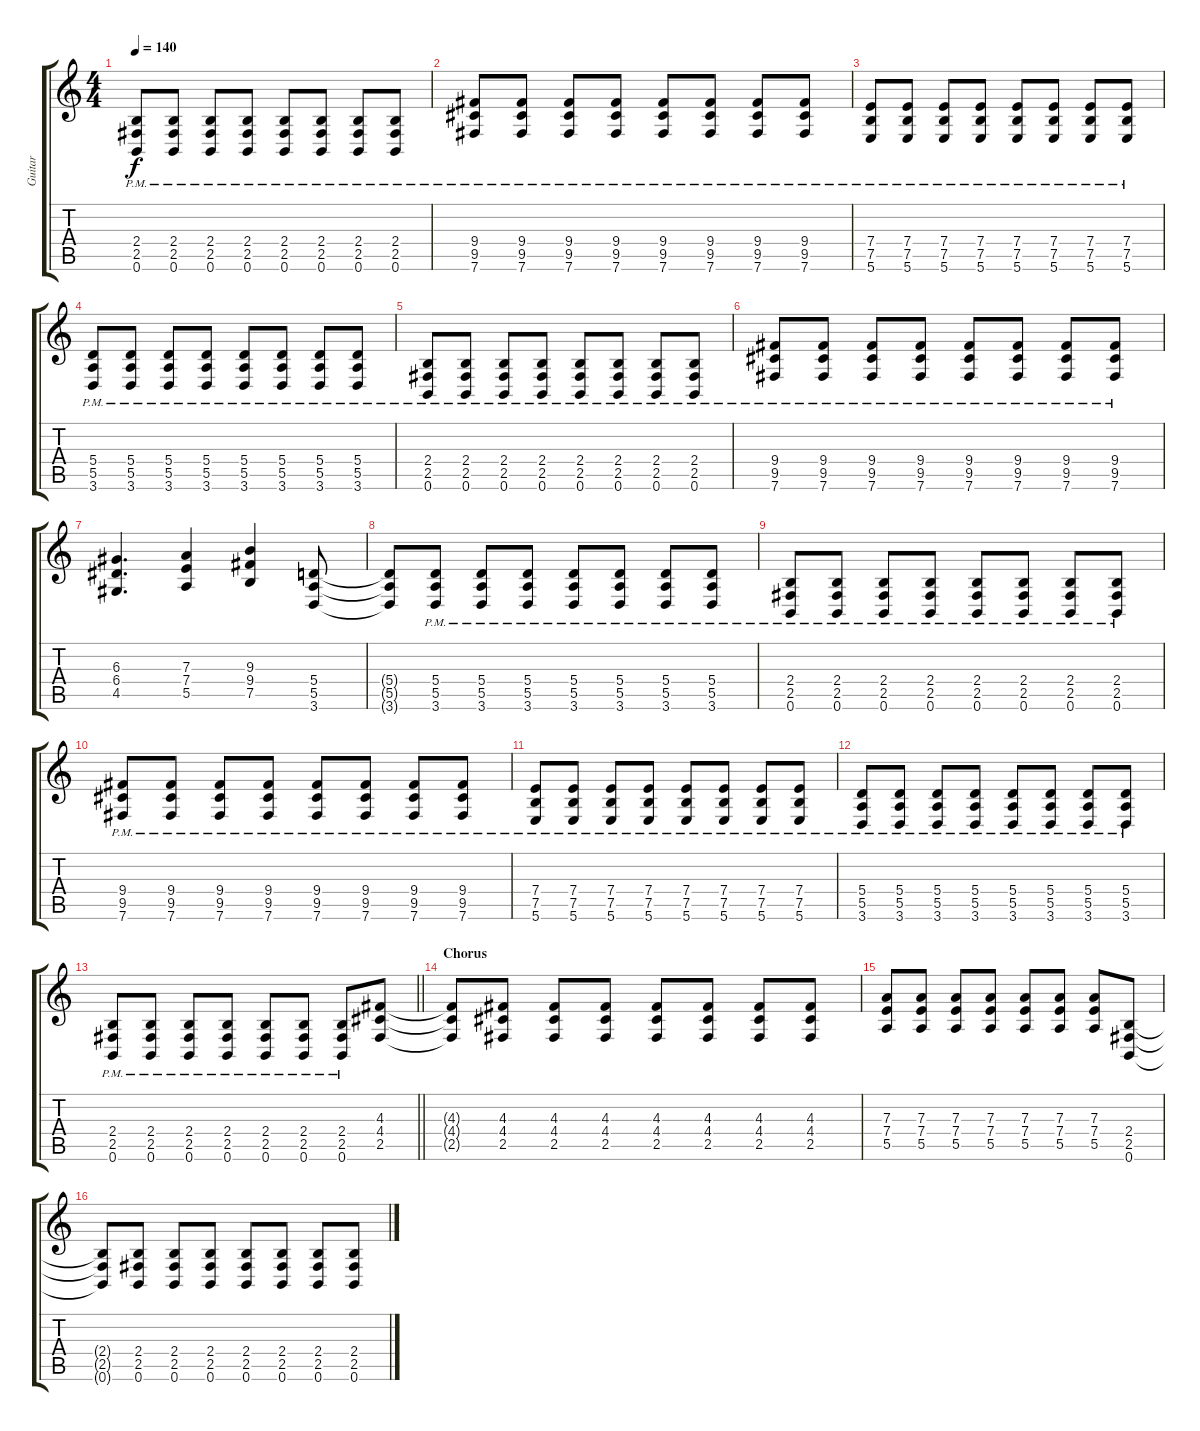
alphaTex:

\track ("Guitar" "Guitar") {instrument distortionguitar}
\staff {score tabs}
\tuning (B3 Gb3 D3 A2 E2 B1) {hide}
\ts (4 4)
\tempo 140
\clef g2
\ks c
(2.4{pm} 2.5{pm} 0.6{pm}).8{dy f} (2.4{pm} 2.5{pm} 0.6{pm}).8 (2.4{pm} 2.5{pm} 0.6{pm}).8 (2.4{pm} 2.5{pm} 0.6{pm}).8 (2.4{pm} 2.5{pm} 0.6{pm}).8 (2.4{pm} 2.5{pm} 0.6{pm}).8 (2.4{pm} 2.5{pm} 0.6{pm}).8 (2.4{pm} 2.5{pm} 0.6{pm}).8 |
(9.4{pm} 9.5{pm} 7.6{pm}).8 (9.4{pm} 9.5{pm} 7.6{pm}).8 (9.4{pm} 9.5{pm} 7.6{pm}).8 (9.4{pm} 9.5{pm} 7.6{pm}).8 (9.4{pm} 9.5{pm} 7.6{pm}).8 (9.4{pm} 9.5{pm} 7.6{pm}).8 (9.4{pm} 9.5{pm} 7.6{pm}).8 (9.4{pm} 9.5{pm} 7.6{pm}).8 |
(7.4{pm} 7.5{pm} 5.6{pm}).8 (7.4{pm} 7.5{pm} 5.6{pm}).8 (7.4{pm} 7.5{pm} 5.6{pm}).8 (7.4{pm} 7.5{pm} 5.6{pm}).8 (7.4{pm} 7.5{pm} 5.6{pm}).8 (7.4{pm} 7.5{pm} 5.6{pm}).8 (7.4{pm} 7.5{pm} 5.6{pm}).8 (7.4{pm} 7.5{pm} 5.6{pm}).8 |
(5.4{pm} 5.5{pm} 3.6{pm}).8 (5.4{pm} 5.5{pm} 3.6{pm}).8 (5.4{pm} 5.5{pm} 3.6{pm}).8 (5.4{pm} 5.5{pm} 3.6{pm}).8 (5.4{pm} 5.5{pm} 3.6{pm}).8 (5.4{pm} 5.5{pm} 3.6{pm}).8 (5.4{pm} 5.5{pm} 3.6{pm}).8 (5.4{pm} 5.5{pm} 3.6{pm}).8 |
(2.4{pm} 2.5{pm} 0.6{pm}).8 (2.4{pm} 2.5{pm} 0.6{pm}).8 (2.4{pm} 2.5{pm} 0.6{pm}).8 (2.4{pm} 2.5{pm} 0.6{pm}).8 (2.4{pm} 2.5{pm} 0.6{pm}).8 (2.4{pm} 2.5{pm} 0.6{pm}).8 (2.4{pm} 2.5{pm} 0.6{pm}).8 (2.4{pm} 2.5{pm} 0.6{pm}).8 |
(9.4{pm} 9.5{pm} 7.6{pm}).8 (9.4{pm} 9.5{pm} 7.6{pm}).8 (9.4{pm} 9.5{pm} 7.6{pm}).8 (9.4{pm} 9.5{pm} 7.6{pm}).8 (9.4{pm} 9.5{pm} 7.6{pm}).8 (9.4{pm} 9.5{pm} 7.6{pm}).8 (9.4{pm} 9.5{pm} 7.6{pm}).8 (9.4{pm} 9.5{pm} 7.6{pm}).8 |
(6.3 6.4 4.5).4{d} (7.3 7.4 5.5).4 (9.3 9.4 7.5).4 (5.4 5.5 3.6).8 |
(5.4{t} 5.5{t} 3.6{t}).8 (5.4{pm} 5.5{pm} 3.6{pm}).8 (5.4{pm} 5.5{pm} 3.6{pm}).8 (5.4{pm} 5.5{pm} 3.6{pm}).8 (5.4{pm} 5.5{pm} 3.6{pm}).8 (5.4{pm} 5.5{pm} 3.6{pm}).8 (5.4{pm} 5.5{pm} 3.6{pm}).8 (5.4{pm} 5.5{pm} 3.6{pm}).8 |
(2.4{pm} 2.5{pm} 0.6{pm}).8 (2.4{pm} 2.5{pm} 0.6{pm}).8 (2.4{pm} 2.5{pm} 0.6{pm}).8 (2.4{pm} 2.5{pm} 0.6{pm}).8 (2.4{pm} 2.5{pm} 0.6{pm}).8 (2.4{pm} 2.5{pm} 0.6{pm}).8 (2.4{pm} 2.5{pm} 0.6{pm}).8 (2.4{pm} 2.5{pm} 0.6{pm}).8 |
(9.4{pm} 9.5{pm} 7.6{pm}).8 (9.4{pm} 9.5{pm} 7.6{pm}).8 (9.4{pm} 9.5{pm} 7.6{pm}).8 (9.4{pm} 9.5{pm} 7.6{pm}).8 (9.4{pm} 9.5{pm} 7.6{pm}).8 (9.4{pm} 9.5{pm} 7.6{pm}).8 (9.4{pm} 9.5{pm} 7.6{pm}).8 (9.4{pm} 9.5{pm} 7.6{pm}).8 |
(7.4{pm} 7.5{pm} 5.6{pm}).8 (7.4{pm} 7.5{pm} 5.6{pm}).8 (7.4{pm} 7.5{pm} 5.6{pm}).8 (7.4{pm} 7.5{pm} 5.6{pm}).8 (7.4{pm} 7.5{pm} 5.6{pm}).8 (7.4{pm} 7.5{pm} 5.6{pm}).8 (7.4{pm} 7.5{pm} 5.6{pm}).8 (7.4{pm} 7.5{pm} 5.6{pm}).8 |
(5.4{pm} 5.5{pm} 3.6{pm}).8 (5.4{pm} 5.5{pm} 3.6{pm}).8 (5.4{pm} 5.5{pm} 3.6{pm}).8 (5.4{pm} 5.5{pm} 3.6{pm}).8 (5.4{pm} 5.5{pm} 3.6{pm}).8 (5.4{pm} 5.5{pm} 3.6{pm}).8 (5.4{pm} 5.5{pm} 3.6{pm}).8 (5.4{pm} 5.5{pm} 3.6{pm}).8 |
\barLineRight lightlight
(2.4{pm} 2.5{pm} 0.6{pm}).8 (2.4{pm} 2.5{pm} 0.6{pm}).8 (2.4{pm} 2.5{pm} 0.6{pm}).8 (2.4{pm} 2.5{pm} 0.6{pm}).8 (2.4{pm} 2.5{pm} 0.6{pm}).8 (2.4{pm} 2.5{pm} 0.6{pm}).8 (2.4{pm} 2.5{pm} 0.6{pm}).8 (4.3 4.4 2.5).8 |
\section ("" "Chorus")
(4.3{t} 4.4{t} 2.5{t}).8 (4.3 4.4 2.5).8 (4.3 4.4 2.5).8 (4.3 4.4 2.5).8 (4.3 4.4 2.5).8 (4.3 4.4 2.5).8 (4.3 4.4 2.5).8 (4.3 4.4 2.5).8 |
(7.3 7.4 5.5).8 (7.3 7.4 5.5).8 (7.3 7.4 5.5).8 (7.3 7.4 5.5).8 (7.3 7.4 5.5).8 (7.3 7.4 5.5).8 (7.3 7.4 5.5).8 (2.4 2.5 0.6).8 |
(2.4{t} 2.5{t} 0.6{t}).8 (2.4 2.5 0.6).8 (2.4 2.5 0.6).8 (2.4 2.5 0.6).8 (2.4 2.5 0.6).8 (2.4 2.5 0.6).8 (2.4 2.5 0.6).8 (2.4 2.5 0.6).8
